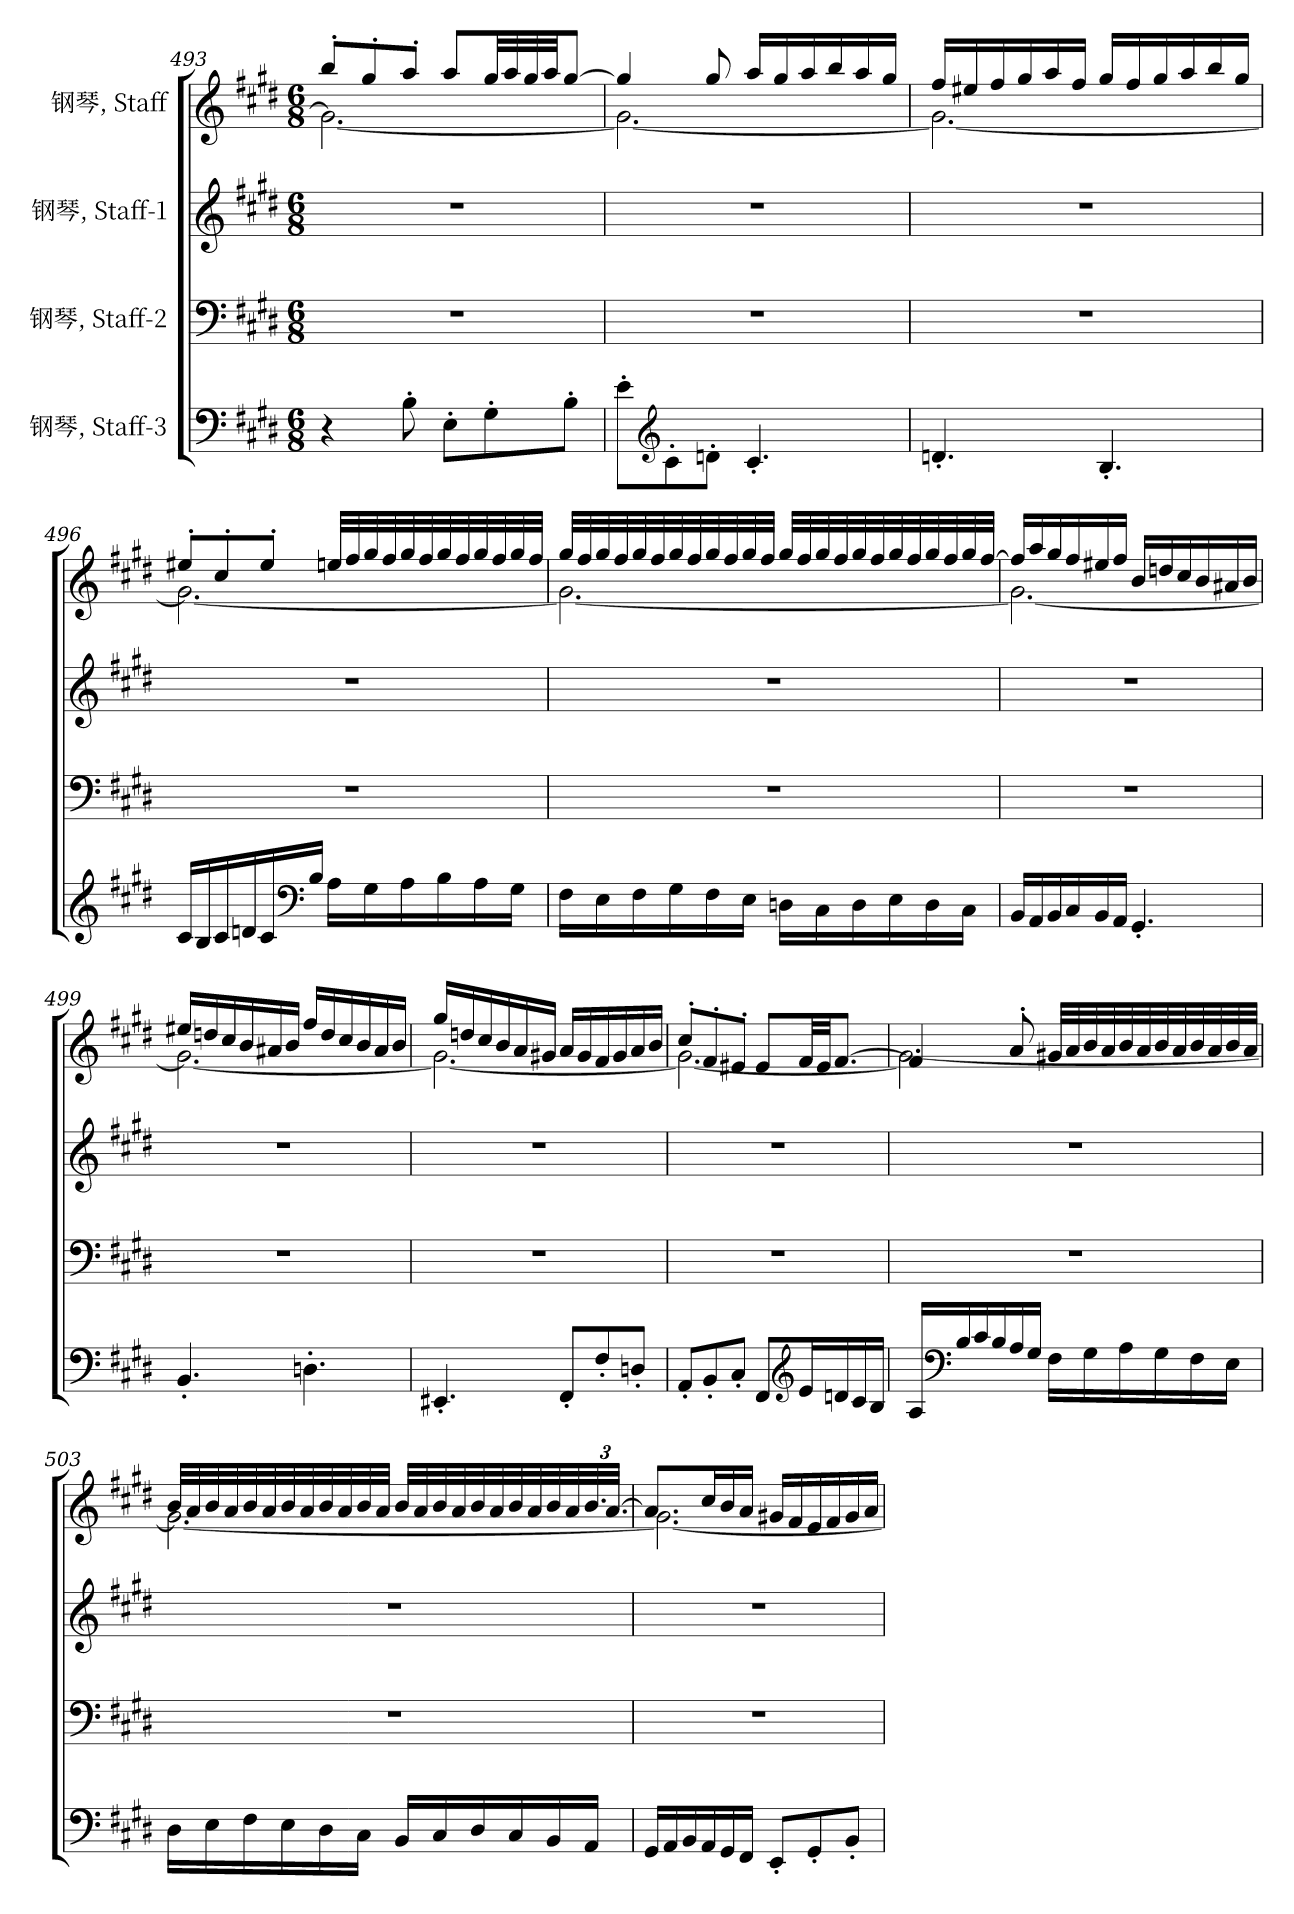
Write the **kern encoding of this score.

**kern	**kern	**kern	**kern
*part4	*part3	*part2	*part1
*staff4	*staff3	*staff2	*staff1
*I"钢琴, Staff-3	*I"钢琴, Staff-2	*I"钢琴, Staff-1	*I"钢琴, Staff
*clefF4	*clefF4	*clefG2	*clefG2
*k[f#c#g#d#]	*k[f#c#g#d#]	*k[f#c#g#d#]	*k[f#c#g#d#]
*M6/8	*M6/8	*M6/8	*M6/8
=493	=493	=493	=493
*	*	*	*^
4r	2.r	2.r	8bb'/L	2.g\_
.	.	.	8gg#'/	.
8B'\	.	.	8aa'/J	.
8E'\L	.	.	8aa/L	.
8G#'\	.	.	32gg#/LL	.
.	.	.	32aa/	.
.	.	.	32gg#/	.
.	.	.	32aa/JJ	.
8B'\J	.	.	[8gg#/J	.
=494	=494	=494	=494	=494
8e'\L	2.r	2.r	4gg#/]	2.g\_
*clefG2	*	*	*	*
8c#'\	.	.	.	.
8dn'\J	.	.	8gg#/	.
4.c#'/	.	.	16aa/LL	.
.	.	.	16gg#/	.
.	.	.	16aa/	.
.	.	.	16bb/	.
.	.	.	16aa/	.
.	.	.	16gg#/JJ	.
!!LO:PB:g=z	!!
=495	=495	=495	=495	=495
4.dn'/	2.r	2.r	16ff#/LL	2.g\_
.	.	.	16ee#X/	.
.	.	.	16ff#/	.
.	.	.	16gg#/	.
.	.	.	16aa/	.
.	.	.	16ff#/JJ	.
4.B'/	.	.	16gg#/LL	.
.	.	.	16ff#/	.
.	.	.	16gg#/	.
.	.	.	16aa/	.
.	.	.	16bb/	.
.	.	.	16gg#/JJ	.
=496	=496	=496	=496	=496
16c#/LL	2.r	2.r	8ee#X'/L	2.g\_
16B/	.	.	.	.
16c#/	.	.	8cc#'/	.
16dn/	.	.	.	.
16c#/	.	.	8ee#'/J	.
*clefF4	*	*	*	*
16B/JJ	.	.	.	.
16A\LL	.	.	32een/LLL	.
.	.	.	32ff#/	.
16G#\	.	.	32gg#/	.
.	.	.	32ff#/	.
16A\	.	.	32gg#/	.
.	.	.	32ff#/	.
16B\	.	.	32gg#/	.
.	.	.	32ff#/	.
16A\	.	.	32gg#/	.
.	.	.	32ff#/	.
16G#\JJ	.	.	32gg#/	.
.	.	.	32ff#/JJJ	.
!!LO:LB:g=z	!!
=497	=497	=497	=497	=497
16F#\LL	2.r	2.r	32gg#/LLL	2.g\_
.	.	.	32ff#/	.
16E\	.	.	32gg#/	.
.	.	.	32ff#/	.
16F#\	.	.	32gg#/	.
.	.	.	32ff#/	.
16G#\	.	.	32gg#/	.
.	.	.	32ff#/	.
16F#\	.	.	32gg#/	.
.	.	.	32ff#/	.
16E\JJ	.	.	32gg#/	.
.	.	.	32ff#/JJJ	.
16Dn\LL	.	.	32gg#/LLL	.
.	.	.	32ff#/	.
16C#\	.	.	32gg#/	.
.	.	.	32ff#/	.
16D\	.	.	32gg#/	.
.	.	.	32ff#/	.
16E\	.	.	32gg#/	.
.	.	.	32ff#/	.
16D\	.	.	32gg#/	.
.	.	.	32ff#/	.
16C#\JJ	.	.	32gg#/	.
.	.	.	[32ff#/JJJ	.
=498	=498	=498	=498	=498
16BB/LL	2.r	2.r	16ff#/LL]	2.g\_
16AA/	.	.	16aa/	.
16BB/	.	.	16gg#/	.
16C#/	.	.	16ff#/	.
16BB/	.	.	16ee#X/	.
16AA/JJ	.	.	16ff#/JJ	.
4.GG#'/	.	.	16b/LL	.
.	.	.	16ddn/	.
.	.	.	16cc#/	.
.	.	.	16b/	.
.	.	.	16a#X/	.
.	.	.	16b/JJ	.
!!LO:LB:g=z	!!
=499	=499	=499	=499	=499
4.BB'/	2.r	2.r	16ee#X/LL	2.g\_
.	.	.	16ddn/	.
.	.	.	16cc#/	.
.	.	.	16b/	.
.	.	.	16a#X/	.
.	.	.	16b/JJ	.
4.Dn'\	.	.	16ff#/LL	.
.	.	.	16dd/	.
.	.	.	16cc#/	.
.	.	.	16b/	.
.	.	.	16a#/	.
.	.	.	16b/JJ	.
=500	=500	=500	=500	=500
4.EE#X'/	2.r	2.r	16gg#/LL	2.g\_
.	.	.	16ddn/	.
.	.	.	16cc#/	.
.	.	.	16b/	.
.	.	.	16a/	.
.	.	.	16g#X/JJ	.
8FF#'/L	.	.	16a/LL	.
.	.	.	16g#/	.
8F#'/	.	.	16f#/	.
.	.	.	16g#/	.
8Dn'/J	.	.	16a/	.
.	.	.	16b/JJ	.
=501	=501	=501	=501	=501
8AA'/L	2.r	2.r	8cc#'/L	2.g\_
8BB'/	.	.	8f#'/	.
8C#'/J	.	.	8e#X'/J	.
8FF#/L	.	.	8e#/L	.
*clefG2	*	*	*	*
16e/L	.	.	32f#/LL	.
.	.	.	32e#/JJ	.
16dn/	.	.	[8.f#/J	.
16c#/	.	.	.	.
16B/JJ	.	.	.	.
!!LO:PB:g=z	!!
=502	=502	=502	=502	=502
16A/LL	2.r	2.r	4f#/]	2.g\_
*clefF4	*	*	*	*
16B/	.	.	.	.
16c#/	.	.	.	.
16B/	.	.	.	.
16A/	.	.	8a'/	.
16G#/JJ	.	.	.	.
16F#\LL	.	.	32g#X/LLL	.
.	.	.	32a/	.
16G#\	.	.	32b/	.
.	.	.	32a/	.
16A\	.	.	32b/	.
.	.	.	32a/	.
16G#\	.	.	32b/	.
.	.	.	32a/	.
16F#\	.	.	32b/	.
.	.	.	32a/	.
16E\JJ	.	.	32b/	.
.	.	.	32a/JJJ	.
!!LO:LB:g=z	!!
=503	=503	=503	=503	=503
16D#\LL	2.r	2.r	32b/LLL	2.g\_
.	.	.	32a/	.
16E\	.	.	32b/	.
.	.	.	32a/	.
16F#\	.	.	32b/	.
.	.	.	32a/	.
16E\	.	.	32b/	.
.	.	.	32a/	.
16D#\	.	.	32b/	.
.	.	.	32a/	.
16C#\JJ	.	.	32b/	.
.	.	.	32a/JJJ	.
16BB/LL	.	.	32b/LLL	.
.	.	.	32a/	.
16C#/	.	.	32b/	.
.	.	.	32a/	.
16D#/	.	.	32b/	.
.	.	.	32a/	.
16C#/	.	.	32b/	.
.	.	.	32a/	.
16BB/	.	.	32b/	.
.	.	.	32a/	.
*	*	*	*Xbrackettup	*
16AA/JJ	.	.	48.b/	.
.	.	.	[48.a/JJJ	.
=504	=504	=504	=504	=504
16GG#/LL	2.r	2.r	8.a/L]	2.g\_
16AA/	.	.	.	.
16BB/	.	.	.	.
16AA/	.	.	16cc#/L	.
16GG#/	.	.	16b/	.
16FF#/JJ	.	.	16a/JJ	.
8EE'/L	.	.	16g#X/LL	.
.	.	.	16f#/	.
8GG#'/	.	.	16e/	.
.	.	.	16f#/	.
8BB'/J	.	.	16g#/	.
.	.	.	16a/JJ	.
*	*	*	*v	*v
=	=	=	=
*-	*-	*-	*-
